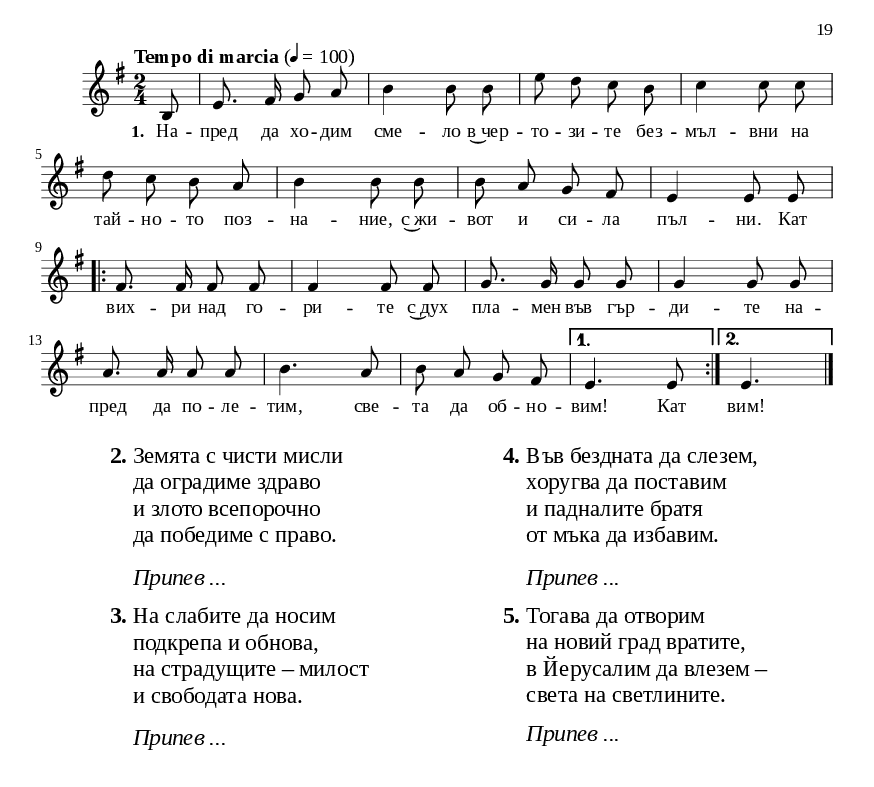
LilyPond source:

\version "2.24.4"

% include paper part and global functions
\include "include/globals.ily"

\bookpart {
  \label #'ref036
  \tocItem \markup "Напред да ходим"
  \include "include/bookpart-paper.ily"
  \paper {
      print-first-page-number = ##t
      bookpart-level-page-numbering = ##t
  print-page-number = ##t
      first-page-number = #19
}
\score {
    \include "include/score-layout.ily"

    \new Voice \absolute {
      \clef treble
      \key e \minor
      \time 2/4
      \tempoFunc "Tempo di marcia" 4 "100"
      \autoBeamOff
      \partial 8


      b8 | e'8. fis'16 g'8 a' | b'4 b'8 b' | e''8 d'' c'' b' | c''4 c''8 c'' \break |
      d''8 c'' b' a' | b'4 b'8 b' | b'8 a' g' fis' | e'4 e'8 e' \break |
      \repeat volta 2 {
        fis'8. fis'16 fis'8 fis' |
        fis'4 fis'8 fis' |
        g'8. g'16 g'8 g' |
        g'4 g'8 g' | \break

        a'8.  a'16 a'8 a' |
        b'4. a'8 |
        b'8 a' g'  fis'8 |
      } \alternative {
        {  e'4. e'8 |}
        {e'4. \bar "|." \break }
      }
    }

    \addlyrics {
      \set stanza = "1. "  На -- пред
      да хо -- дим сме -- ло в~чер -- то -- зи -- те
      без -- мъл -- вни на тай -- но -- то поз -- на --
      ние, с~жи -- вот и си -- ла пъл -- ни. Кат вих
      -- ри над го -- ри -- те с~дух пла -- мен във
      гър -- ди -- те на -- пред да по -- ле -- тим,
      све -- та да об -- но -- вим! Кат вим!}

      \header {
        title = \titleFunc #'ref_desc_2 "Напред да ходим " "Napred da hodim"
      }

      \midi{}

    } % score

    \markup \abs-fontsize #11 \override #`(baseline-skip . ,bgCoupletBaselineSkip) {
      \fill-line {
        \hspace #0.1
        \column {
          \line {
            \bold "2."
            \column {
              "Земята с чисти мисли"
              "да оградиме здраво"
              "и злото всепорочно"
              "да победиме с право."
            }
          }

          \vspace #1
          \line {
            \bold " "
            \column {
              \italic "  Припев ..."
            }
          }
          \vspace #0.5
          \line {
            \bold "3."
            \column {
              "На слабите да носим"
              "подкрепа и обнова,"
              "на страдущите – милост"
              "и свободата нова."
            }
          }
          \vspace #1
          \line {
            \bold " "
            \column {
              \italic "  Припев ..."
            }
          }
        }
        \hspace #0.1
        % adds horizontal spacing between columns
        \column {
          \line {
            \bold "4."
            \column {
              "Във бездната да слезем,"
              "хоругва да поставим"
              "и падналите братя"
              "от мъка да избавим."
            }
          }
          \vspace #1
          \line {
            \bold " "
            \column {
              \italic "  Припев ..."
            }
          }
          % adds vertical spacing between verses
          \vspace #0.5
          \line {
            \bold "5."
            \column {
              "Тогава да отворим"
              "на новий град вратите,"
              "в Йерусалим да влезем –"
              "света на светлините."
            }
          }
          \vspace #1
          \line {
            \bold " "
            \column {
              \italic "  Припев ..."
            }
          }
        }\hspace #0.1
      }
    }
  } % bookpart
